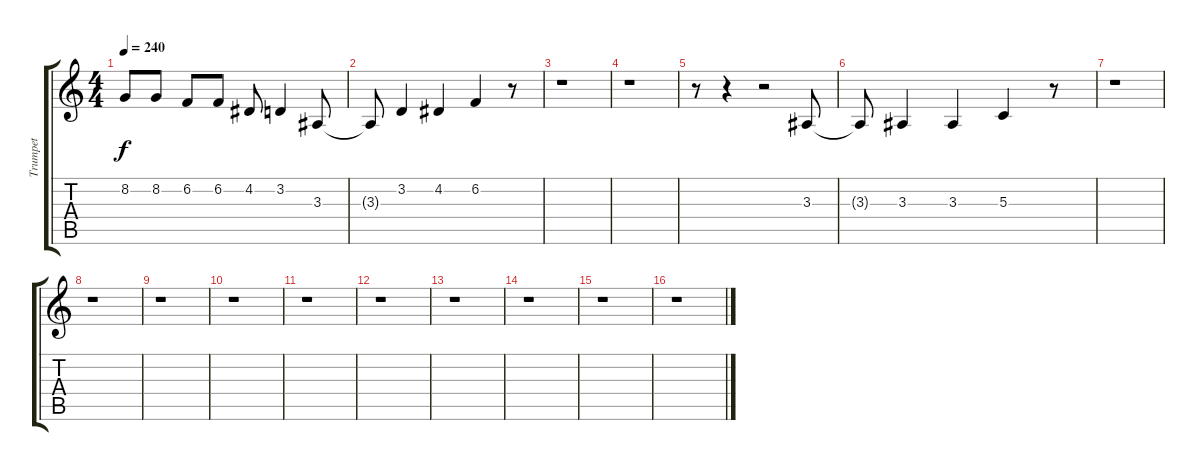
\track ("Trumpet" "Trumpet") {instrument trumpet}
\staff {score tabs}
\tuning (E4 B3 G3 D3 A2 E2) {hide}
\ts (4 4)
\tempo 240
\clef g2
\ks c
8.2{t}.8{dy f} 8.2.8 6.2.8 6.2.8 4.2.8 3.2.4 3.3.8 |
3.3{t}.8 3.2.4 4.2.4 6.2.4 r.8 |
r.1 |
r.1 |
r.8 r.4 r.2 3.3.8 |
3.3{t}.8 3.3.4 3.3.4 5.3.4 r.8 |
r.1 |
r.1 |
r.1 |
r.1 |
r.1 |
r.1 |
r.1 |
r.1 |
r.1 |
r.1
